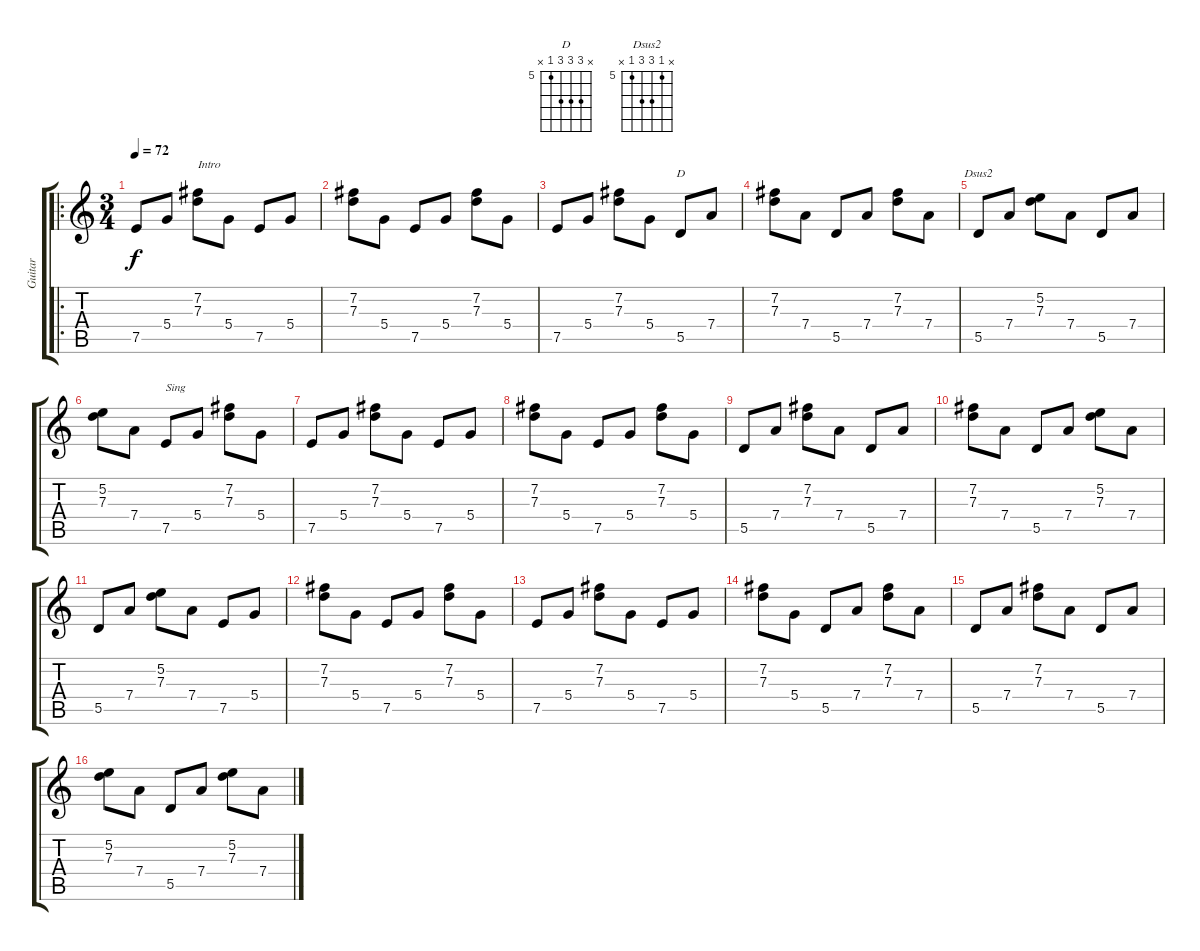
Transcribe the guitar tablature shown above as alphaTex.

\track ("Guitar" "Guitar") {instrument acousticguitarnylon}
\staff {score tabs}
\tuning (E4 B3 G3 D3 A2 E2) {hide}
\chord ("D" x 7 7 7 5 x) {firstfret 5}
\chord ("Dsus2" x 5 7 7 5 x) {firstfret 5}
\ro
\ts (3 4)
\tempo 72
\clef g2
\ks c
7.5.8{dy f instrument acousticguitarnylon} 5.4.8 (7.2 7.3).8{txt "Intro"} 5.4.8 7.5.8 5.4.8 |
(7.2 7.3).8 5.4.8 7.5.8 5.4.8 (7.2 7.3).8 5.4.8 |
7.5.8 5.4.8 (7.2 7.3).8 5.4.8 5.5.8{ch "D"} 7.4.8 |
(7.2 7.3).8 7.4.8 5.5.8 7.4.8 (7.2 7.3).8 7.4.8 |
5.5.8{ch "Dsus2"} 7.4.8 (5.2 7.3).8 7.4.8 5.5.8 7.4.8 |
(5.2 7.3).8 7.4.8 7.5.8{txt "Sing"} 5.4.8 (7.2 7.3).8 5.4.8 |
7.5.8 5.4.8 (7.2 7.3).8 5.4.8 7.5.8 5.4.8 |
(7.2 7.3).8 5.4.8 7.5.8 5.4.8 (7.2 7.3).8 5.4.8 |
5.5.8 7.4.8 (7.2 7.3).8 7.4.8 5.5.8 7.4.8 |
(7.2 7.3).8 7.4.8 5.5.8 7.4.8 (5.2 7.3).8 7.4.8 |
5.5.8 7.4.8 (5.2 7.3).8 7.4.8 7.5.8 5.4.8 |
(7.2 7.3).8 5.4.8 7.5.8 5.4.8 (7.2 7.3).8 5.4.8 |
7.5.8 5.4.8 (7.2 7.3).8 5.4.8 7.5.8 5.4.8 |
(7.2 7.3).8 5.4.8 5.5.8 7.4.8 (7.2 7.3).8 7.4.8 |
5.5.8 7.4.8 (7.2 7.3).8 7.4.8 5.5.8 7.4.8 |
(5.2 7.3).8 7.4.8 5.5.8 7.4.8 (5.2 7.3).8 7.4.8
